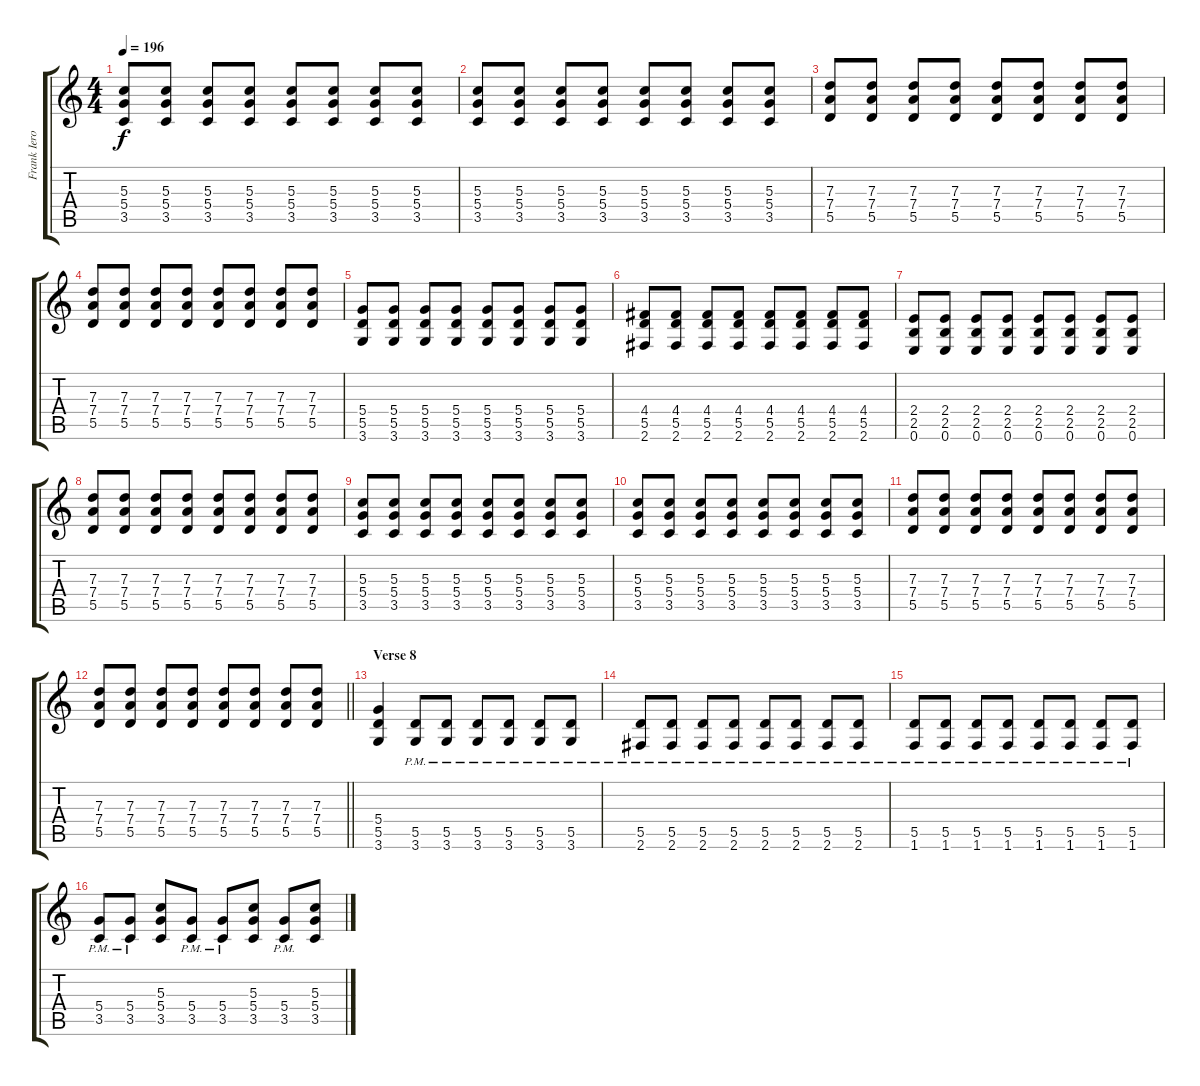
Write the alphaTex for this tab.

\track ("Frank Iero (rhythm guitar)" "Frank Iero") {instrument distortionguitar}
\staff {score tabs}
\tuning (E4 B3 G3 D3 A2 E2) {hide}
\ts (4 4)
\tempo 196
\clef g2
\ks c
(5.3 5.4 3.5).8{dy f} (5.3 5.4 3.5).8 (5.3 5.4 3.5).8 (5.3 5.4 3.5).8 (5.3 5.4 3.5).8 (5.3 5.4 3.5).8 (5.3 5.4 3.5).8 (5.3 5.4 3.5).8 |
(5.3 5.4 3.5).8 (5.3 5.4 3.5).8 (5.3 5.4 3.5).8 (5.3 5.4 3.5).8 (5.3 5.4 3.5).8 (5.3 5.4 3.5).8 (5.3 5.4 3.5).8 (5.3 5.4 3.5).8 |
(7.3 7.4 5.5).8 (7.3 7.4 5.5).8 (7.3 7.4 5.5).8 (7.3 7.4 5.5).8 (7.3 7.4 5.5).8 (7.3 7.4 5.5).8 (7.3 7.4 5.5).8 (7.3 7.4 5.5).8 |
(7.3 7.4 5.5).8 (7.3 7.4 5.5).8 (7.3 7.4 5.5).8 (7.3 7.4 5.5).8 (7.3 7.4 5.5).8 (7.3 7.4 5.5).8 (7.3 7.4 5.5).8 (7.3 7.4 5.5).8 |
(5.4 5.5 3.6).8 (5.4 5.5 3.6).8 (5.4 5.5 3.6).8 (5.4 5.5 3.6).8 (5.4 5.5 3.6).8 (5.4 5.5 3.6).8 (5.4 5.5 3.6).8 (5.4 5.5 3.6).8 |
(4.4 5.5 2.6).8 (4.4 5.5 2.6).8 (4.4 5.5 2.6).8 (4.4 5.5 2.6).8 (4.4 5.5 2.6).8 (4.4 5.5 2.6).8 (4.4 5.5 2.6).8 (4.4 5.5 2.6).8 |
(2.4 2.5 0.6).8 (2.4 2.5 0.6).8 (2.4 2.5 0.6).8 (2.4 2.5 0.6).8 (2.4 2.5 0.6).8 (2.4 2.5 0.6).8 (2.4 2.5 0.6).8 (2.4 2.5 0.6).8 |
(7.3 7.4 5.5).8 (7.3 7.4 5.5).8 (7.3 7.4 5.5).8 (7.3 7.4 5.5).8 (7.3 7.4 5.5).8 (7.3 7.4 5.5).8 (7.3 7.4 5.5).8 (7.3 7.4 5.5).8 |
(5.3 5.4 3.5).8 (5.3 5.4 3.5).8 (5.3 5.4 3.5).8 (5.3 5.4 3.5).8 (5.3 5.4 3.5).8 (5.3 5.4 3.5).8 (5.3 5.4 3.5).8 (5.3 5.4 3.5).8 |
(5.3 5.4 3.5).8 (5.3 5.4 3.5).8 (5.3 5.4 3.5).8 (5.3 5.4 3.5).8 (5.3 5.4 3.5).8 (5.3 5.4 3.5).8 (5.3 5.4 3.5).8 (5.3 5.4 3.5).8 |
(7.3 7.4 5.5).8 (7.3 7.4 5.5).8 (7.3 7.4 5.5).8 (7.3 7.4 5.5).8 (7.3 7.4 5.5).8 (7.3 7.4 5.5).8 (7.3 7.4 5.5).8 (7.3 7.4 5.5).8 |
\barLineRight lightlight
(7.3 7.4 5.5).8 (7.3 7.4 5.5).8 (7.3 7.4 5.5).8 (7.3 7.4 5.5).8 (7.3 7.4 5.5).8 (7.3 7.4 5.5).8 (7.3 7.4 5.5).8 (7.3 7.4 5.5).8 |
\section ("" "Verse 8")
(5.4 5.5 3.6).4 (5.5{pm} 3.6{pm}).8 (5.5{pm} 3.6{pm}).8 (5.5{pm} 3.6{pm}).8 (5.5{pm} 3.6{pm}).8 (5.5{pm} 3.6{pm}).8 (5.5{pm} 3.6{pm}).8 |
(5.5{pm} 2.6{pm}).8 (5.5{pm} 2.6{pm}).8 (5.5{pm} 2.6{pm}).8 (5.5{pm} 2.6{pm}).8 (5.5{pm} 2.6{pm}).8 (5.5{pm} 2.6{pm}).8 (5.5{pm} 2.6{pm}).8 (5.5{pm} 2.6{pm}).8 |
(5.5{pm} 1.6{pm}).8 (5.5{pm} 1.6{pm}).8 (5.5{pm} 1.6{pm}).8 (5.5{pm} 1.6{pm}).8 (5.5{pm} 1.6{pm}).8 (5.5{pm} 1.6{pm}).8 (5.5{pm} 1.6{pm}).8 (5.5{pm} 1.6{pm}).8 |
(5.4{pm} 3.5{pm}).8 (5.4{pm} 3.5{pm}).8 (5.3 5.4 3.5).8 (5.4{pm} 3.5{pm}).8 (5.4{pm} 3.5{pm}).8 (5.3 5.4 3.5).8 (5.4{pm} 3.5{pm}).8 (5.3 5.4 3.5).8
